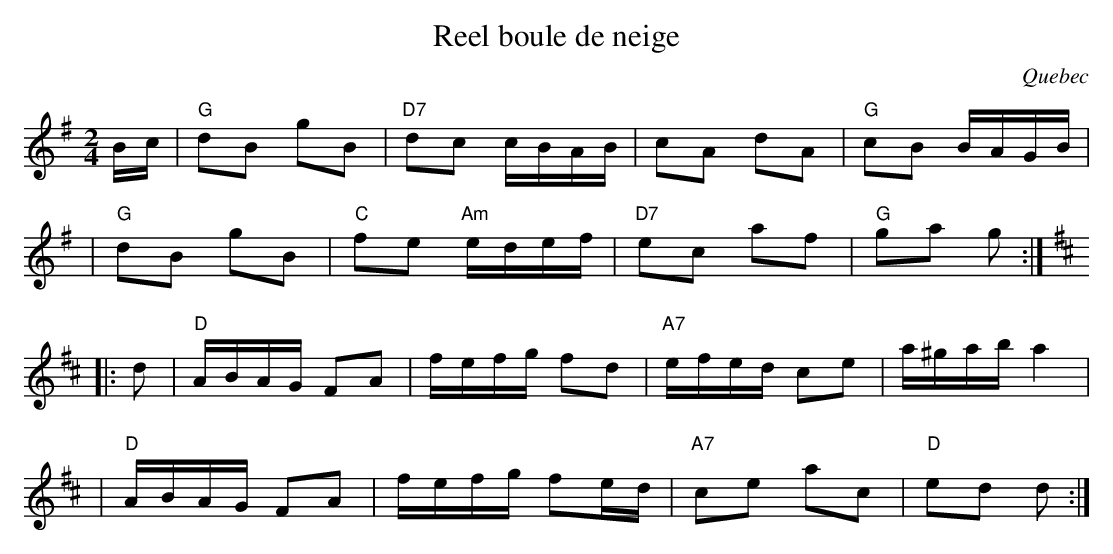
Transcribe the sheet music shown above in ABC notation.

X:1
T: Reel boule de neige
O: Quebec
M: 2/4
L: 1/16
K: G
Bc \
| "G"d2B2 g2B2 | "D7"d2c2 cBAB | c2A2 d2A2 | "G"c2B2 BAGB |
| "G"d2B2 g2B2 | "C"f2e2 "Am"edef | "D7"e2c2 a2f2 | "G"g2a2 g2 :|[K:D]
|: d2 \
| "D"ABAG F2A2 | fefg f2d2 | "A7"efed c2e2 | a^gab a4 |
| "D"ABAG F2A2 | fefg f2ed | "A7"c2e2 a2c2 | "D"e2d2 d2 :|
